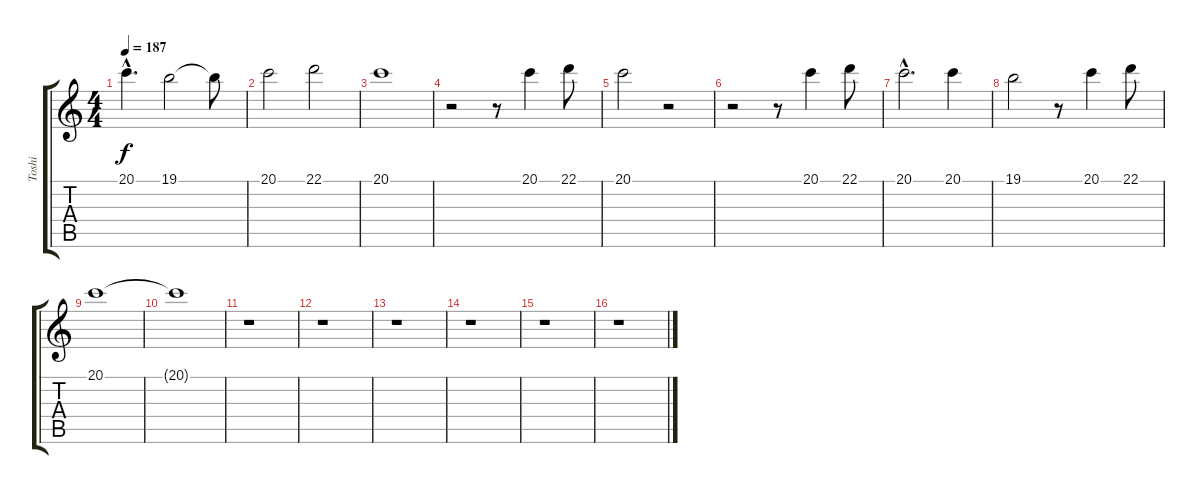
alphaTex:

\track ("Toshi" "Toshi") {instrument tenorsax}
\staff {score tabs}
\tuning (E4 B3 G3 D3 A2 E2) {hide}
\ts (4 4)
\tempo 187
\clef g2
\ks c
20.1{hac}.4{d dy f} 19.1.2 19.1{t}.8 |
20.1.2 22.1.2 |
20.1.1 |
r.2 r.8 20.1.4 22.1.8 |
20.1.2 r.2 |
r.2 r.8 20.1.4 22.1.8 |
20.1{hac}.2{d} 20.1.4 |
19.1.2 r.8 20.1.4 22.1.8 |
20.1.1 |
20.1{t}.1 |
r.1 |
r.1 |
r.1 |
r.1 |
r.1 |
r.1
